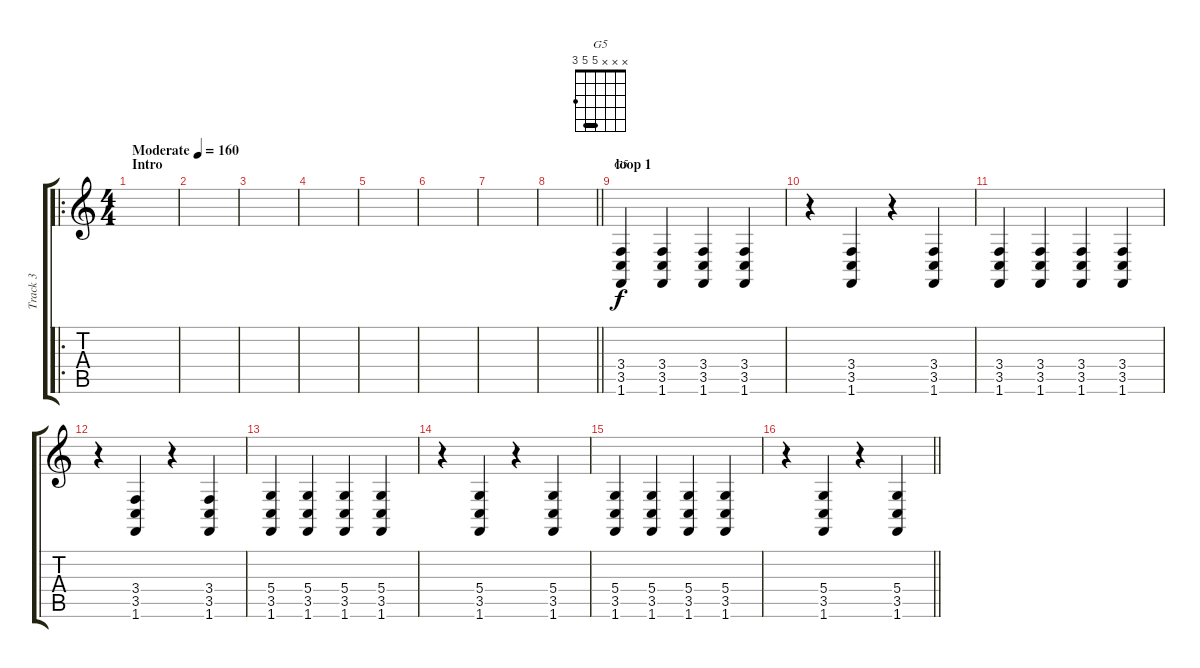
\track ("Track 3" "Track 3") {instrument lead8bassandlead}
\staff {score tabs}
\tuning (E4 B3 G3 D3 A2 E2) {hide}
\chord ("G5" x x x 5 5 3) {barre 5}
\ro
\ts (4 4)
\section ("" "Intro")
\tempo (160 "Moderate")
\clef g2
\ks c
|
|
|
|
|
|
|
\barLineRight lightlight
|
\section ("" "loop 1")
(3.4 3.5 1.6).4{ch "G5"} (3.4 3.5 1.6).4 (3.4 3.5 1.6).4 (3.4 3.5 1.6).4 |
r.4 (3.4 3.5 1.6).4 r.4 (3.4 3.5 1.6).4 |
(3.4 3.5 1.6).4 (3.4 3.5 1.6).4 (3.4 3.5 1.6).4 (3.4 3.5 1.6).4 |
r.4 (3.4 3.5 1.6).4 r.4 (3.4 3.5 1.6).4 |
(5.4 3.5 1.6).4 (5.4 3.5 1.6).4 (5.4 3.5 1.6).4 (5.4 3.5 1.6).4 |
r.4 (5.4 3.5 1.6).4 r.4 (5.4 3.5 1.6).4 |
(5.4 3.5 1.6).4 (5.4 3.5 1.6).4 (5.4 3.5 1.6).4 (5.4 3.5 1.6).4 |
\barLineRight lightlight
r.4 (5.4 3.5 1.6).4 r.4 (5.4 3.5 1.6).4
